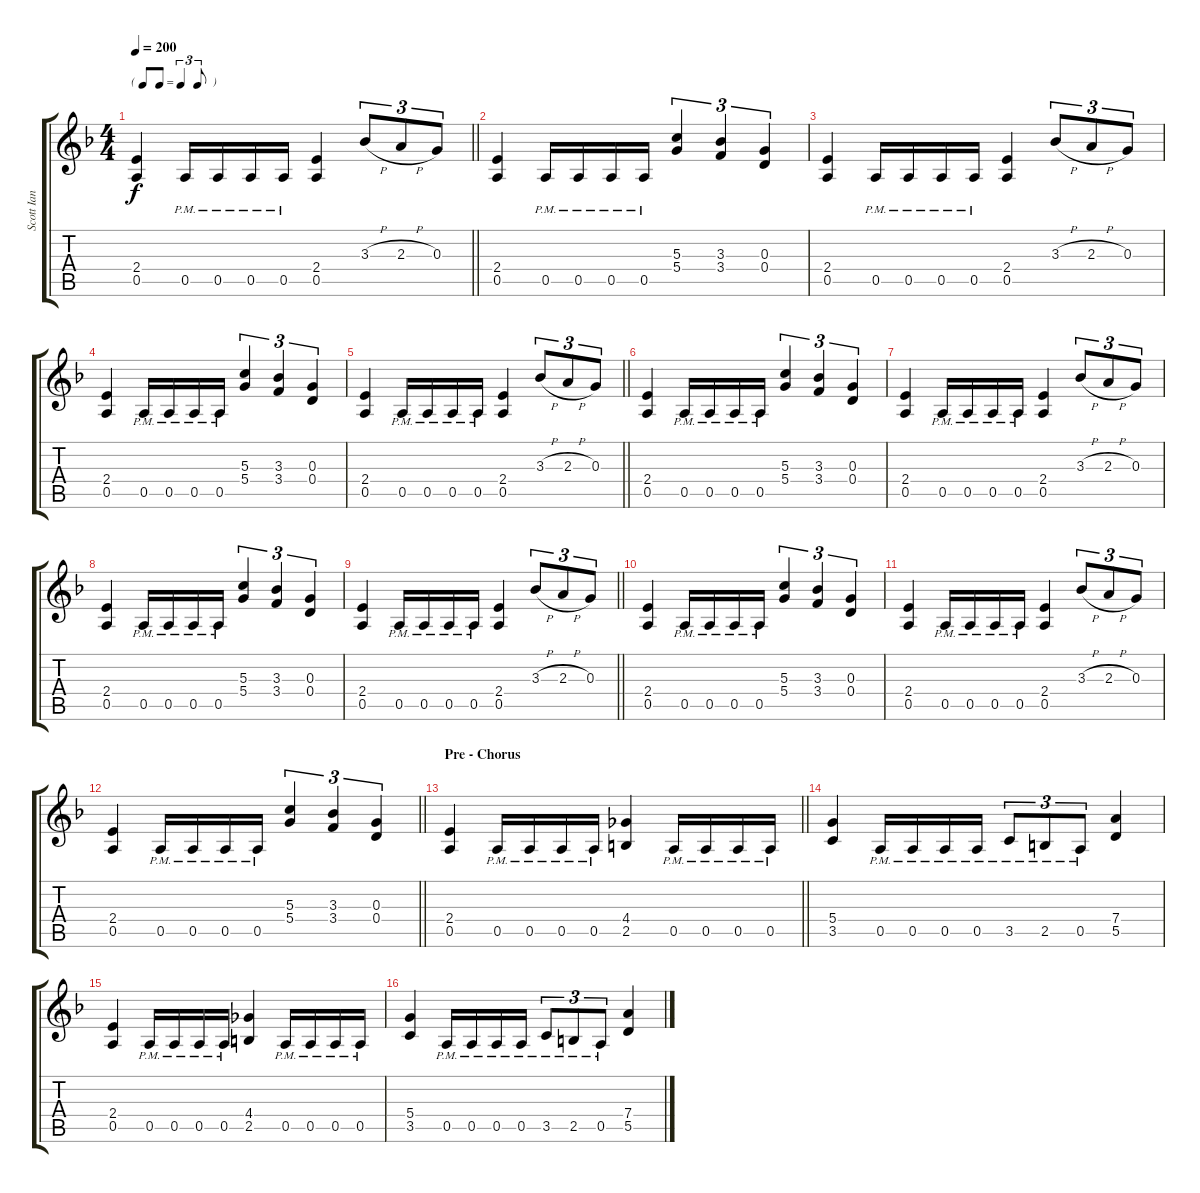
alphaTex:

\track ("Scott Ian" "Scott Ian") {instrument distortionguitar}
\staff {score tabs}
\tuning (E4 B3 G3 D3 A2 E2) {hide}
\ts (4 4)
\tf triplet8th
\tempo 200
\clef g2
\barLineRight lightlight
\ks f
(2.4 0.5).4{dy f} 0.5{pm}.16 0.5{pm}.16 0.5{pm}.16 0.5{pm}.16 (2.4 0.5).4 3.3{h}.8{tu (3 2)} 2.3{h}.8{tu (3 2)} 0.3.8{tu (3 2)} |
(2.4 0.5).4 0.5{pm}.16 0.5{pm}.16 0.5{pm}.16 0.5{pm}.16 (5.3 5.4).4{tu (3 2)} (3.3 3.4).4{tu (3 2)} (0.3 0.4).4{tu (3 2)} |
(2.4 0.5).4 0.5{pm}.16 0.5{pm}.16 0.5{pm}.16 0.5{pm}.16 (2.4 0.5).4 3.3{h}.8{tu (3 2)} 2.3{h}.8{tu (3 2)} 0.3.8{tu (3 2)} |
(2.4 0.5).4 0.5{pm}.16 0.5{pm}.16 0.5{pm}.16 0.5{pm}.16 (5.3 5.4).4{tu (3 2)} (3.3 3.4).4{tu (3 2)} (0.3 0.4).4{tu (3 2)} |
\barLineRight lightlight
(2.4 0.5).4 0.5{pm}.16 0.5{pm}.16 0.5{pm}.16 0.5{pm}.16 (2.4 0.5).4 3.3{h}.8{tu (3 2)} 2.3{h}.8{tu (3 2)} 0.3.8{tu (3 2)} |
(2.4 0.5).4 0.5{pm}.16 0.5{pm}.16 0.5{pm}.16 0.5{pm}.16 (5.3 5.4).4{tu (3 2)} (3.3 3.4).4{tu (3 2)} (0.3 0.4).4{tu (3 2)} |
(2.4 0.5).4 0.5{pm}.16 0.5{pm}.16 0.5{pm}.16 0.5{pm}.16 (2.4 0.5).4 3.3{h}.8{tu (3 2)} 2.3{h}.8{tu (3 2)} 0.3.8{tu (3 2)} |
(2.4 0.5).4 0.5{pm}.16 0.5{pm}.16 0.5{pm}.16 0.5{pm}.16 (5.3 5.4).4{tu (3 2)} (3.3 3.4).4{tu (3 2)} (0.3 0.4).4{tu (3 2)} |
\barLineRight lightlight
(2.4 0.5).4 0.5{pm}.16 0.5{pm}.16 0.5{pm}.16 0.5{pm}.16 (2.4 0.5).4 3.3{h}.8{tu (3 2)} 2.3{h}.8{tu (3 2)} 0.3.8{tu (3 2)} |
(2.4 0.5).4 0.5{pm}.16 0.5{pm}.16 0.5{pm}.16 0.5{pm}.16 (5.3 5.4).4{tu (3 2)} (3.3 3.4).4{tu (3 2)} (0.3 0.4).4{tu (3 2)} |
(2.4 0.5).4 0.5{pm}.16 0.5{pm}.16 0.5{pm}.16 0.5{pm}.16 (2.4 0.5).4 3.3{h}.8{tu (3 2)} 2.3{h}.8{tu (3 2)} 0.3.8{tu (3 2)} |
\barLineRight lightlight
(2.4 0.5).4 0.5{pm}.16 0.5{pm}.16 0.5{pm}.16 0.5{pm}.16 (5.3 5.4).4{tu (3 2)} (3.3 3.4).4{tu (3 2)} (0.3 0.4).4{tu (3 2)} |
\section ("" "Pre - Chorus")
\barLineRight lightlight
(2.4 0.5).4 0.5{pm}.16 0.5{pm}.16 0.5{pm}.16 0.5{pm}.16 (4.4 2.5).4 0.5{pm}.16 0.5{pm}.16 0.5{pm}.16 0.5{pm}.16 |
(5.4 3.5).4 0.5{pm}.16 0.5{pm}.16 0.5{pm}.16 0.5{pm}.16 3.5{pm}.8{tu (3 2)} 2.5{pm}.8{tu (3 2)} 0.5{pm}.8{tu (3 2)} (7.4 5.5).4 |
(2.4 0.5).4 0.5{pm}.16 0.5{pm}.16 0.5{pm}.16 0.5{pm}.16 (4.4 2.5).4 0.5{pm}.16 0.5{pm}.16 0.5{pm}.16 0.5{pm}.16 |
(5.4 3.5).4 0.5{pm}.16 0.5{pm}.16 0.5{pm}.16 0.5{pm}.16 3.5{pm}.8{tu (3 2)} 2.5{pm}.8{tu (3 2)} 0.5{pm}.8{tu (3 2)} (7.4 5.5).4
